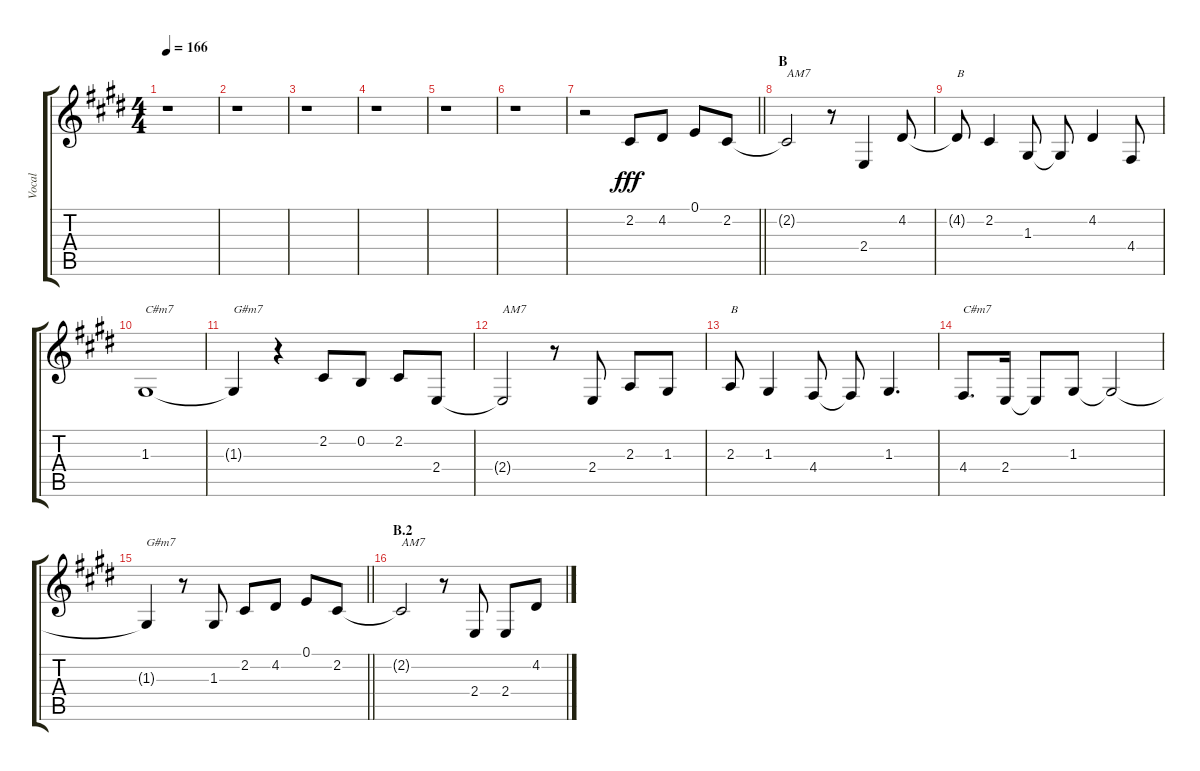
\track ("Vocal" "Vocal") {instrument lead6voice}
\staff {score tabs}
\tuning (E4 B3 G3 D3 A2 E2) {hide}
\ts (4 4)
\tempo 166
\clef g2
\ks e
r.1{dy fff} |
r.1 |
r.1 |
r.1 |
r.1 |
r.1 |
\barLineRight lightlight
r.2 2.2.8 4.2.8 0.1.8 2.2.8 |
\section ("" "B")
2.2{t}.2{txt "AM7"} r.8 2.4.4 4.2.8 |
4.2{t}.8{txt "B"} 2.2.4 1.3.8 1.3{t}.8 4.2.4 4.4.8 |
1.3.1{txt "C#m7"} |
1.3{t}.4{txt "G#m7"} r.4 2.2.8 0.2.8 2.2.8 2.4.8 |
2.4{t}.2{txt "AM7"} r.8 2.4.8 2.3.8 1.3.8 |
2.3.8{txt "B"} 1.3.4 4.4.8 4.4{t}.8 1.3.4{d} |
4.4.8{d txt "C#m7"} 2.4.16 2.4{t}.8 1.3.8 1.3{t}.2 |
\barLineRight lightlight
1.3{t}.4{txt "G#m7"} r.8 1.3.8 2.2.8 4.2.8 0.1.8 2.2.8 |
\section ("" "B.2")
2.2{t}.2{txt "AM7"} r.8 2.4.8 2.4.8 4.2.8
